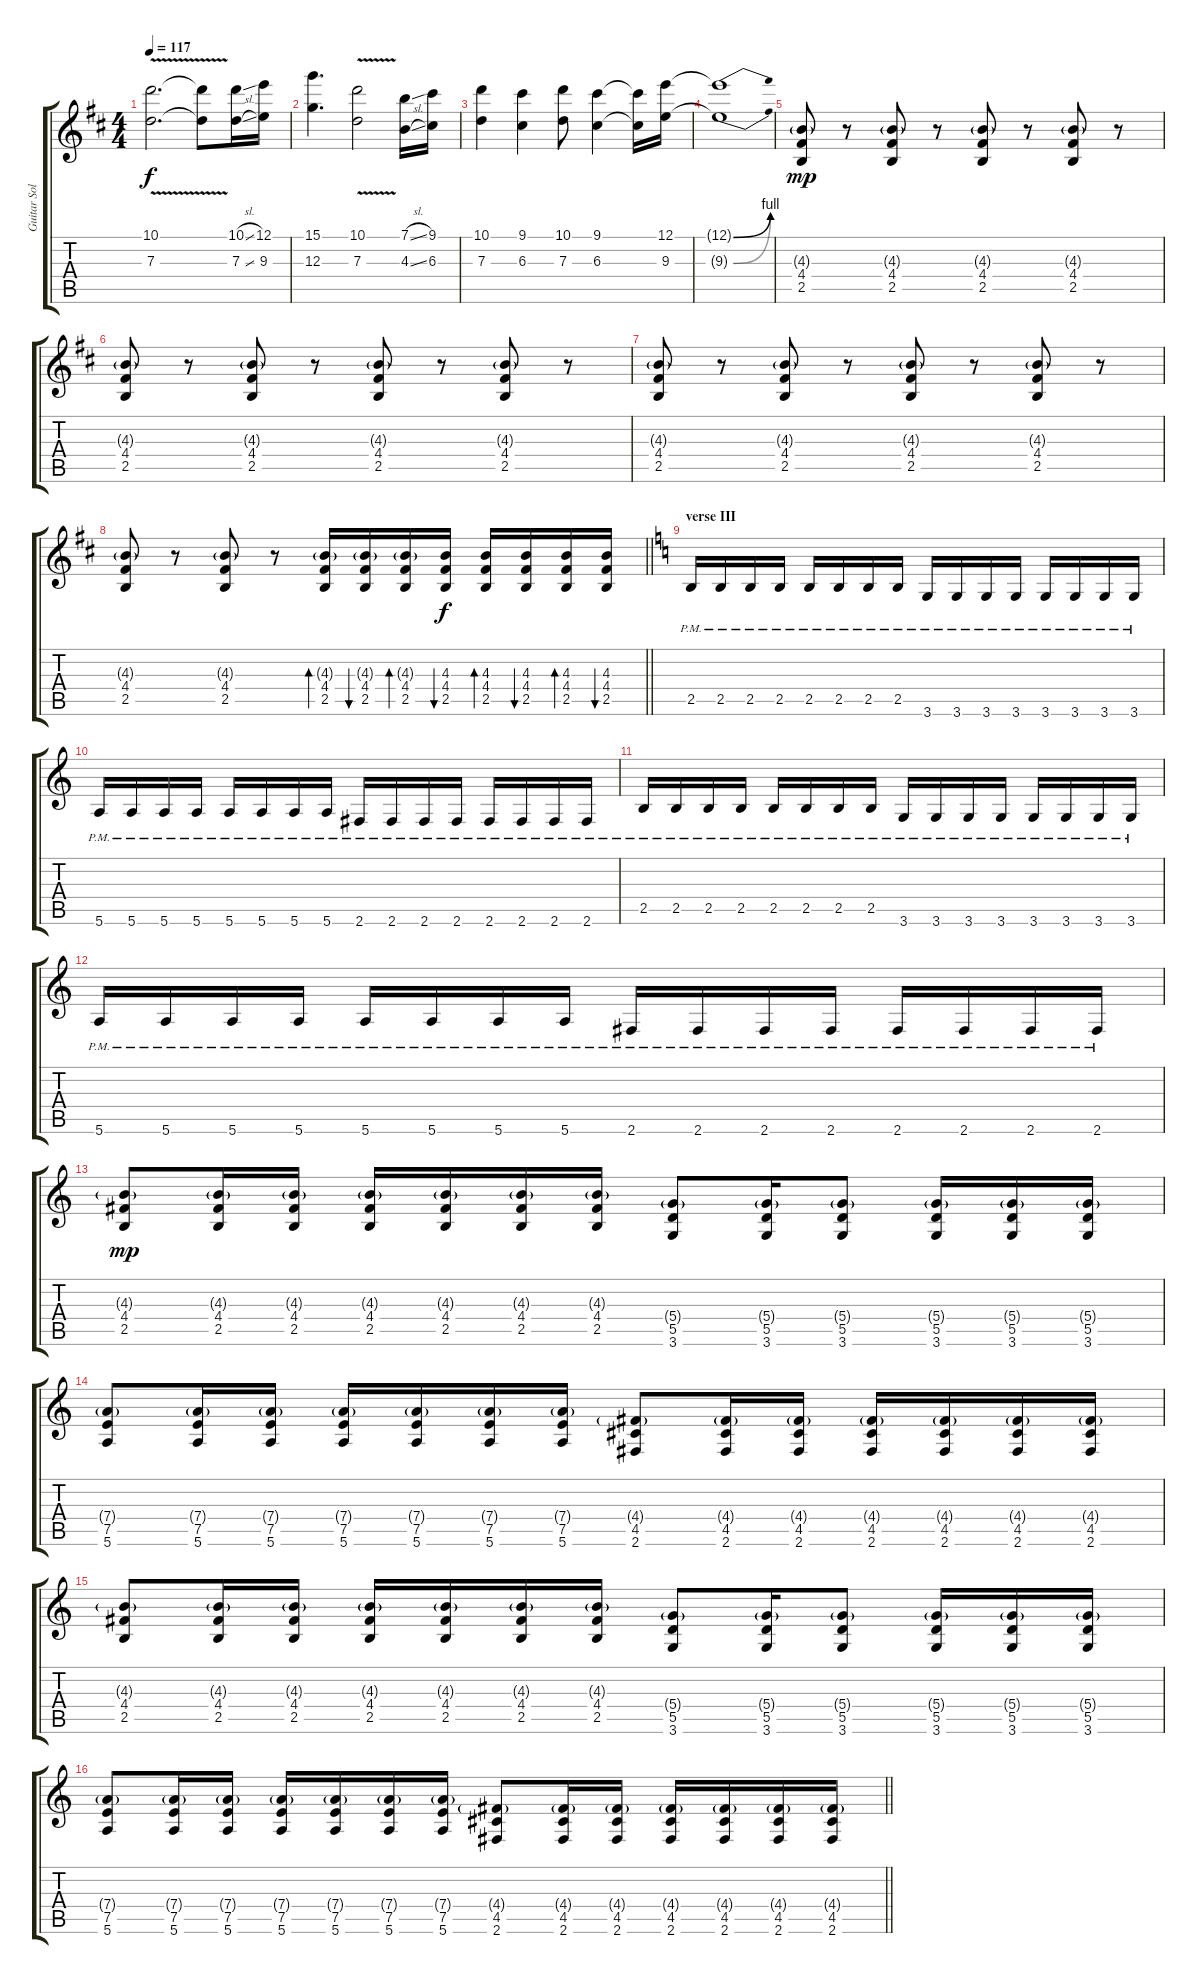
\track ("Guitar Solo 1" "Guitar Sol") {instrument distortionguitar}
\staff {score tabs}
\tuning (E4 B3 G3 D3 A2 E2) {hide}
\ts (4 4)
\tempo 117
\clef g2
\ks d
(10.1{v} 7.3{v}).2{d dy f} (10.1{t} 7.3{t}).8 (10.1{sl} 7.3{sl}).16 (12.1 9.3).16 |
(15.1 12.3).4{d} (10.1{v} 7.3{v}).2 (7.1{sl} 4.3{sl}).16 (9.1 6.3).16 |
(10.1 7.3).4 (9.1 6.3).4 (10.1 7.3).8 (9.1 6.3).4 (9.1{t} 6.3{t}).16 (12.1 9.3).16 |
(12.1{be (bend 0 0 60 4) t} 9.3{be (bend 0 0 60 4) t}).1 |
(4.3{g} 4.4 2.5).8{dy mp volume 9 balance 3} r.8 (4.3{g} 4.4 2.5).8 r.8 (4.3{g} 4.4 2.5).8 r.8 (4.3{g} 4.4 2.5).8 r.8 |
(4.3{g} 4.4 2.5).8 r.8 (4.3{g} 4.4 2.5).8 r.8 (4.3{g} 4.4 2.5).8 r.8 (4.3{g} 4.4 2.5).8 r.8 |
(4.3{g} 4.4 2.5).8 r.8 (4.3{g} 4.4 2.5).8 r.8 (4.3{g} 4.4 2.5).8 r.8 (4.3{g} 4.4 2.5).8 r.8 |
\barLineRight lightlight
(4.3{g} 4.4 2.5).8 r.8 (4.3{g} 4.4 2.5).8 r.8 (4.3{g} 4.4 2.5).16{bd 30} (4.3{g} 4.4 2.5).16{bu 30} (4.3{g} 4.4 2.5).16{bd 30} (4.3 4.4 2.5).16{bu 30 dy f} (4.3 4.4 2.5).16{bd 30} (4.3 4.4 2.5).16{bu 30} (4.3 4.4 2.5).16{bd 30} (4.3 4.4 2.5).16{bu 30} |
\section ("" "verse III")
\ks c
2.5{pm}.16 2.5{pm}.16 2.5{pm}.16 2.5{pm}.16 2.5{pm}.16 2.5{pm}.16 2.5{pm}.16 2.5{pm}.16 3.6{pm}.16 3.6{pm}.16 3.6{pm}.16 3.6{pm}.16 3.6{pm}.16 3.6{pm}.16 3.6{pm}.16 3.6{pm}.16 |
5.6{pm}.16 5.6{pm}.16 5.6{pm}.16 5.6{pm}.16 5.6{pm}.16 5.6{pm}.16 5.6{pm}.16 5.6{pm}.16 2.6{pm}.16 2.6{pm}.16 2.6{pm}.16 2.6{pm}.16 2.6{pm}.16 2.6{pm}.16 2.6{pm}.16 2.6{pm}.16 |
2.5{pm}.16 2.5{pm}.16 2.5{pm}.16 2.5{pm}.16 2.5{pm}.16 2.5{pm}.16 2.5{pm}.16 2.5{pm}.16 3.6{pm}.16 3.6{pm}.16 3.6{pm}.16 3.6{pm}.16 3.6{pm}.16 3.6{pm}.16 3.6{pm}.16 3.6{pm}.16 |
5.6{pm}.16 5.6{pm}.16 5.6{pm}.16 5.6{pm}.16 5.6{pm}.16 5.6{pm}.16 5.6{pm}.16 5.6{pm}.16 2.6{pm}.16 2.6{pm}.16 2.6{pm}.16 2.6{pm}.16 2.6{pm}.16 2.6{pm}.16 2.6{pm}.16 2.6{pm}.16 |
(4.3{g} 4.4 2.5).8{dy mp} (4.3{g} 4.4 2.5).16 (4.3{g} 4.4 2.5).16 (4.3{g} 4.4 2.5).16 (4.3{g} 4.4 2.5).16 (4.3{g} 4.4 2.5).16 (4.3{g} 4.4 2.5).16 (5.4{g} 5.5 3.6).8 (5.4{g} 5.5 3.6).16 (5.4{g} 5.5 3.6).8 (5.4{g} 5.5 3.6).16 (5.4{g} 5.5 3.6).16 (5.4{g} 5.5 3.6).16 |
(7.4{g} 7.5 5.6).8 (7.4{g} 7.5 5.6).16 (7.4{g} 7.5 5.6).16 (7.4{g} 7.5 5.6).16 (7.4{g} 7.5 5.6).16 (7.4{g} 7.5 5.6).16 (7.4{g} 7.5 5.6).16 (4.4{g} 4.5 2.6).8 (4.4{g} 4.5 2.6).16 (4.4{g} 4.5 2.6).16 (4.4{g} 4.5 2.6).16 (4.4{g} 4.5 2.6).16 (4.4{g} 4.5 2.6).16 (4.4{g} 4.5 2.6).16 |
(4.3{g} 4.4 2.5).8 (4.3{g} 4.4 2.5).16 (4.3{g} 4.4 2.5).16 (4.3{g} 4.4 2.5).16 (4.3{g} 4.4 2.5).16 (4.3{g} 4.4 2.5).16 (4.3{g} 4.4 2.5).16 (5.4{g} 5.5 3.6).8 (5.4{g} 5.5 3.6).16 (5.4{g} 5.5 3.6).8 (5.4{g} 5.5 3.6).16 (5.4{g} 5.5 3.6).16 (5.4{g} 5.5 3.6).16 |
\barLineRight lightlight
(7.4{g} 7.5 5.6).8 (7.4{g} 7.5 5.6).16 (7.4{g} 7.5 5.6).16 (7.4{g} 7.5 5.6).16 (7.4{g} 7.5 5.6).16 (7.4{g} 7.5 5.6).16 (7.4{g} 7.5 5.6).16 (4.4{g} 4.5 2.6).8 (4.4{g} 4.5 2.6).16 (4.4{g} 4.5 2.6).16 (4.4{g} 4.5 2.6).16 (4.4{g} 4.5 2.6).16 (4.4{g} 4.5 2.6).16 (4.4{g} 4.5 2.6).16
